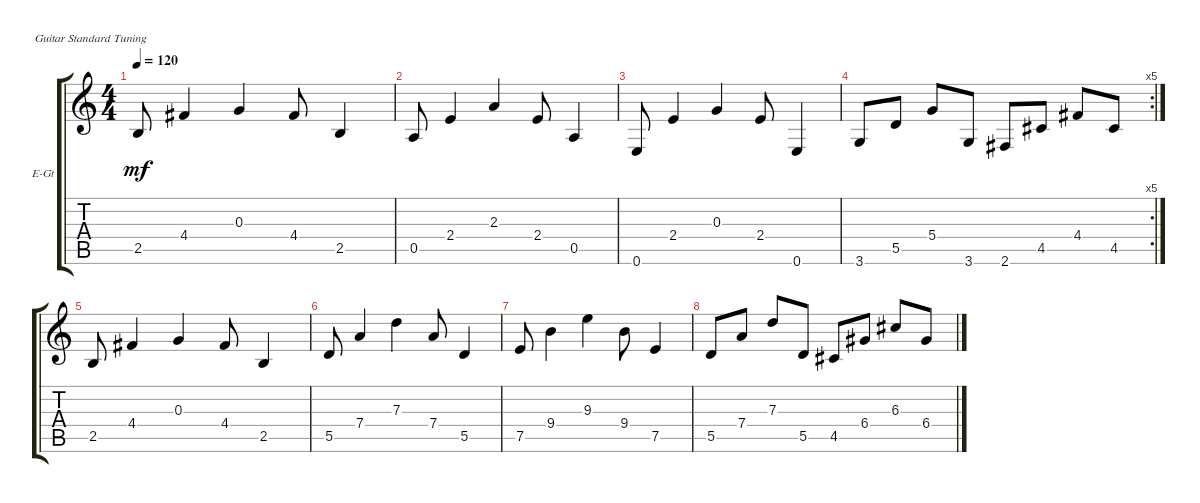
\bracketExtendMode groupsimilarinstruments
\firstSystemTrackNameOrientation horizontal
\otherSystemsTrackNameOrientation horizontal
\track ("Electric Guitar" "E-Gt") {instrument electricguitarclean}
\staff {score tabs}
\tuning (E4 B3 G3 D3 A2 E2)
\ts (4 4)
\tempo 120
\clef g2
\ks c
2.5.8{dy mf instrument electricguitarclean} 4.4.4 0.3.4 4.4.8 2.5.4 |
0.5.8 2.4.4 2.3.4 2.4.8 0.5.4 |
0.6.8 2.4.4 0.3.4 2.4.8 0.6.4 |
\rc 5
3.6.8 5.5.8 5.4.8 3.6.8 2.6.8 4.5.8 4.4.8 4.5.8 |
2.5.8 4.4.4 0.3.4 4.4.8 2.5.4 |
5.5.8 7.4.4 7.3.4 7.4.8 5.5.4 |
7.5.8 9.4.4 9.3.4 9.4.8 7.5.4 |
5.5.8 7.4.8 7.3.8 5.5.8 4.5.8 6.4.8 6.3.8 6.4.8
